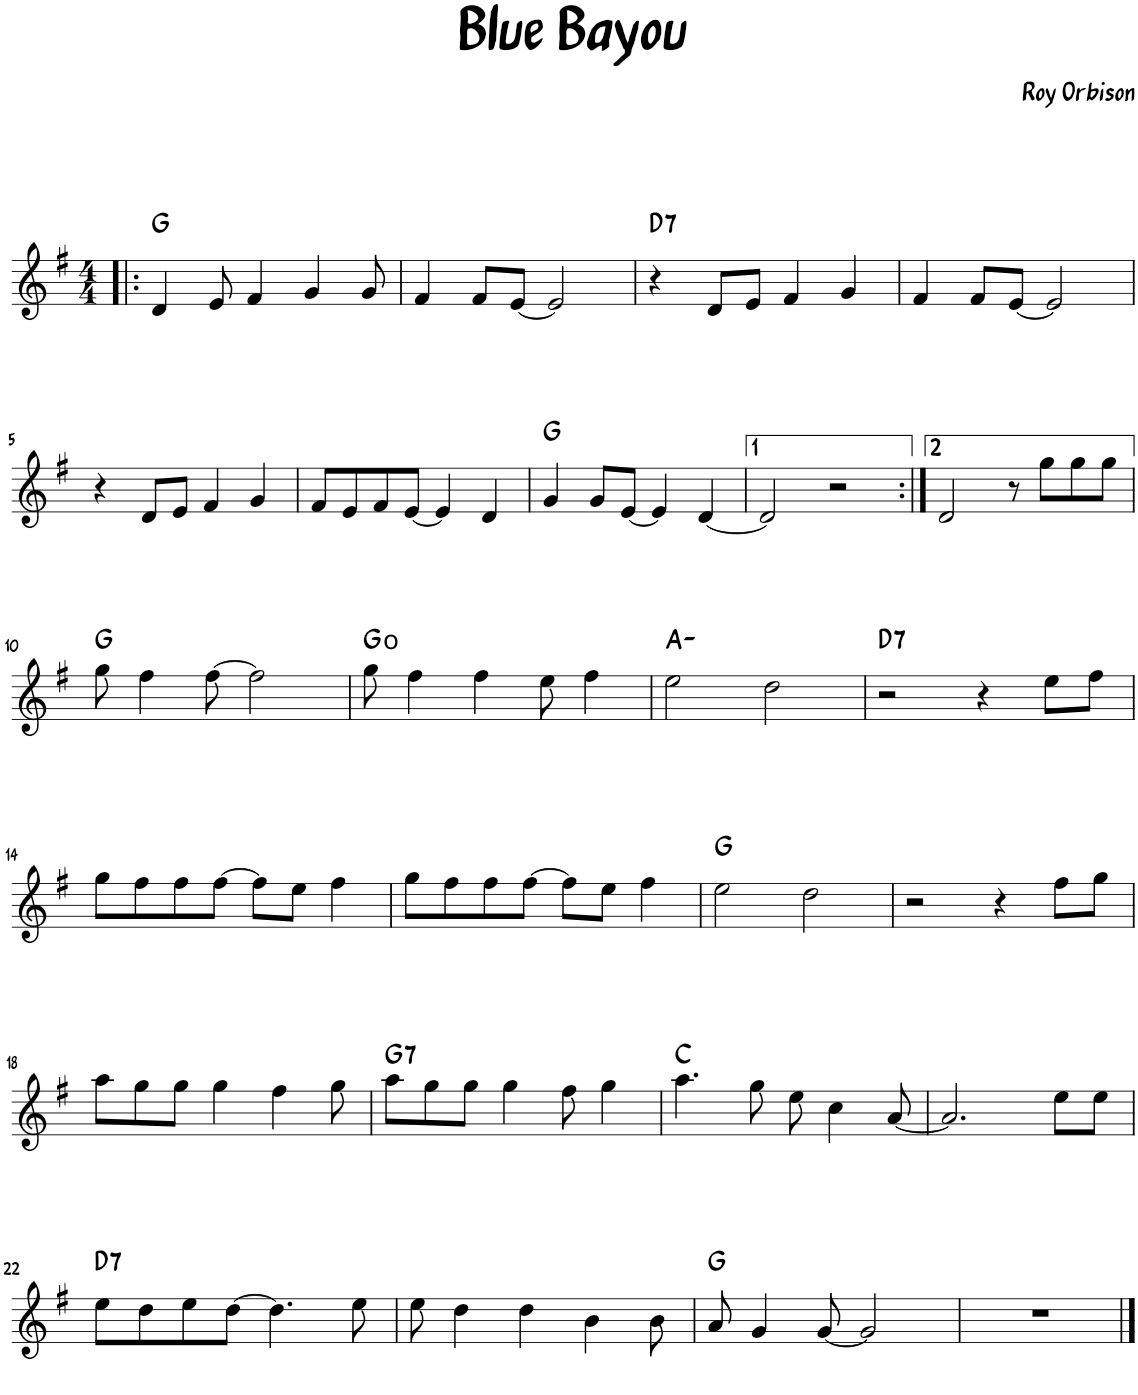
**kern	**harte
*part1	*part1
*staff1	*
*I"Sopran Saxophon	*
*I'S. Sax.	*
*clefG2	*
*Trd1c2	*
*k[f#]	*
*M4/4	*
=1!|:	=1!|:
4d/	G:maj
8e/	.
4f#/	.
4g/	.
8g/	.
=2	=2
4f#/	.
8f#/L	.
[8e/J	.
2e/]	.
=3	=3
!	!LO:H:kt=7
4r	D:7
8d/L	.
8e/J	.
4f#/	.
4g/	.
=4	=4
4f#/	.
8f#/L	.
[8e/J	.
2e/]	.
!!LO:LB:g=z
=5	=5
4r	.
8d/L	.
8e/J	.
4f#/	.
4g/	.
=6	=6
8f#/L	.
8e/	.
8f#/	.
[8e/J	.
4e/]	.
4d/	.
=7	=7
4g/	G:maj
8g/L	.
[8e/J	.
4e/]	.
[4d/	.
=8	=8
2d/]	.
2r	.
=9:|!	=9:|!
2d/	.
8r	.
8gg\L	.
8gg\	.
8gg\J	.
!!LO:LB:g=z
=10	=10
8gg\	G:maj
4ff#\	.
[8ff#\	.
2ff#\]	.
=11	=11
8gg\	G:dim
4ff#\	.
4ff#\	.
8ee\	.
4ff#\	.
=12	=12
2ee\	A:min
2dd\	.
=13	=13
!	!LO:H:kt=7
2r	D:7
4r	.
8ee\L	.
8ff#\J	.
!!LO:LB:g=z
=14	=14
8gg\L	.
8ff#\	.
8ff#\	.
[8ff#\J	.
8ff#\L]	.
8ee\J	.
4ff#\	.
=15	=15
8gg\L	.
8ff#\	.
8ff#\	.
[8ff#\J	.
8ff#\L]	.
8ee\J	.
4ff#\	.
=16	=16
2ee\	G:maj
2dd\	.
=17	=17
2r	.
4r	.
8ff#\L	.
8gg\J	.
!!LO:LB:g=z
=18	=18
8aa\L	.
8gg\	.
8gg\J	.
4gg\	.
4ff#\	.
8gg\	.
=19	=19
!	!LO:H:kt=7
8aa\L	G:7
8gg\	.
8gg\J	.
4gg\	.
8ff#\	.
4gg\	.
=20	=20
4.aa\	C:maj
8gg\	.
8ee\	.
4cc\	.
[8a/	.
=21	=21
2.a/]	.
8ee\L	.
8ee\J	.
!!LO:LB:g=z
=22	=22
!	!LO:H:kt=7
8ee\L	D:7
8dd\	.
8ee\	.
[8dd\J	.
4.dd\]	.
8ee\	.
=23	=23
8ee\	.
4dd\	.
4dd\	.
4b\	.
8b\	.
=24	=24
8a/	G:maj
4g/	.
[8g/	.
2g/]	.
=25	=25
1r	.
==	==
*-	*-
